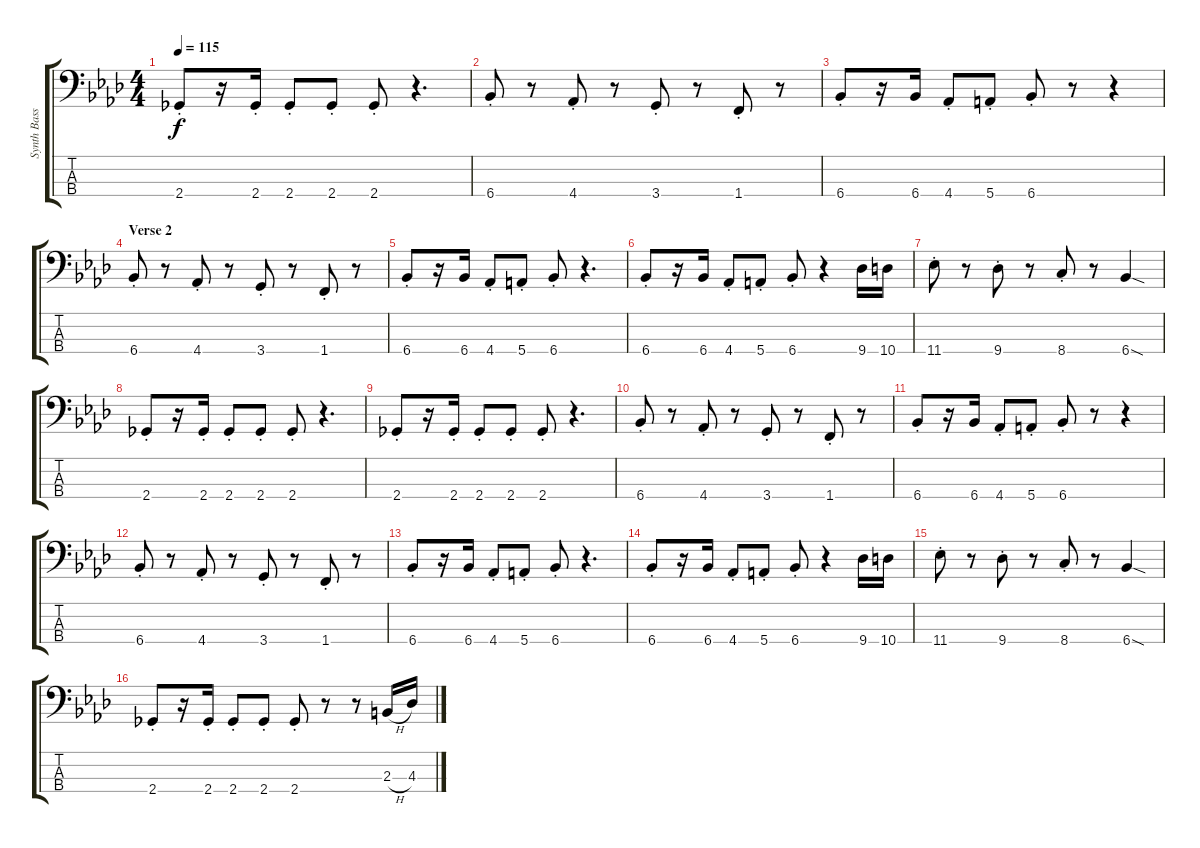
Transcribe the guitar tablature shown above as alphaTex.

\track ("Synth Bass" "Synth Bass") {instrument synthbass1}
\staff {score tabs}
\tuning (G2 D2 A1 E1) {hide}
\ts (4 4)
\tempo 115
\clef f4
\ks ab
2.4{st}.8{dy f} r.16 2.4{st}.16 2.4{st}.8 2.4{st}.8 2.4{st}.8 r.4{d} |
6.4{st}.8 r.8 4.4{st}.8 r.8 3.4{st}.8 r.8 1.4{st}.8 r.8 |
6.4{st}.8 r.16 6.4.16 4.4{st}.8 5.4{st}.8 6.4{st}.8 r.8 r.4 |
\section ("" "Verse 2")
6.4{st}.8 r.8 4.4{st}.8 r.8 3.4{st}.8 r.8 1.4{st}.8 r.8 |
6.4{st}.8 r.16 6.4.16 4.4{st}.8 5.4{st}.8 6.4{st}.8 r.4{d} |
6.4{st}.8 r.16 6.4.16 4.4{st}.8 5.4{st}.8 6.4{st}.8 r.4 9.4.16 10.4.16 |
11.4{st}.8 r.8 9.4{st}.8 r.8 8.4{st}.8 r.8 6.4{sod}.4 |
2.4{st}.8 r.16 2.4{st}.16 2.4{st}.8 2.4{st}.8 2.4{st}.8 r.4{d} |
2.4{st}.8 r.16 2.4{st}.16 2.4{st}.8 2.4{st}.8 2.4{st}.8 r.4{d} |
6.4{st}.8 r.8 4.4{st}.8 r.8 3.4{st}.8 r.8 1.4{st}.8 r.8 |
6.4{st}.8 r.16 6.4.16 4.4{st}.8 5.4{st}.8 6.4{st}.8 r.8 r.4 |
6.4{st}.8 r.8 4.4{st}.8 r.8 3.4{st}.8 r.8 1.4{st}.8 r.8 |
6.4{st}.8 r.16 6.4.16 4.4{st}.8 5.4{st}.8 6.4{st}.8 r.4{d} |
6.4{st}.8 r.16 6.4.16 4.4{st}.8 5.4{st}.8 6.4{st}.8 r.4 9.4.16 10.4.16 |
11.4{st}.8 r.8 9.4{st}.8 r.8 8.4{st}.8 r.8 6.4{sod}.4 |
2.4{st}.8 r.16 2.4{st}.16 2.4{st}.8 2.4{st}.8 2.4{st}.8 r.8 r.8 2.3{h}.16 4.3.16
